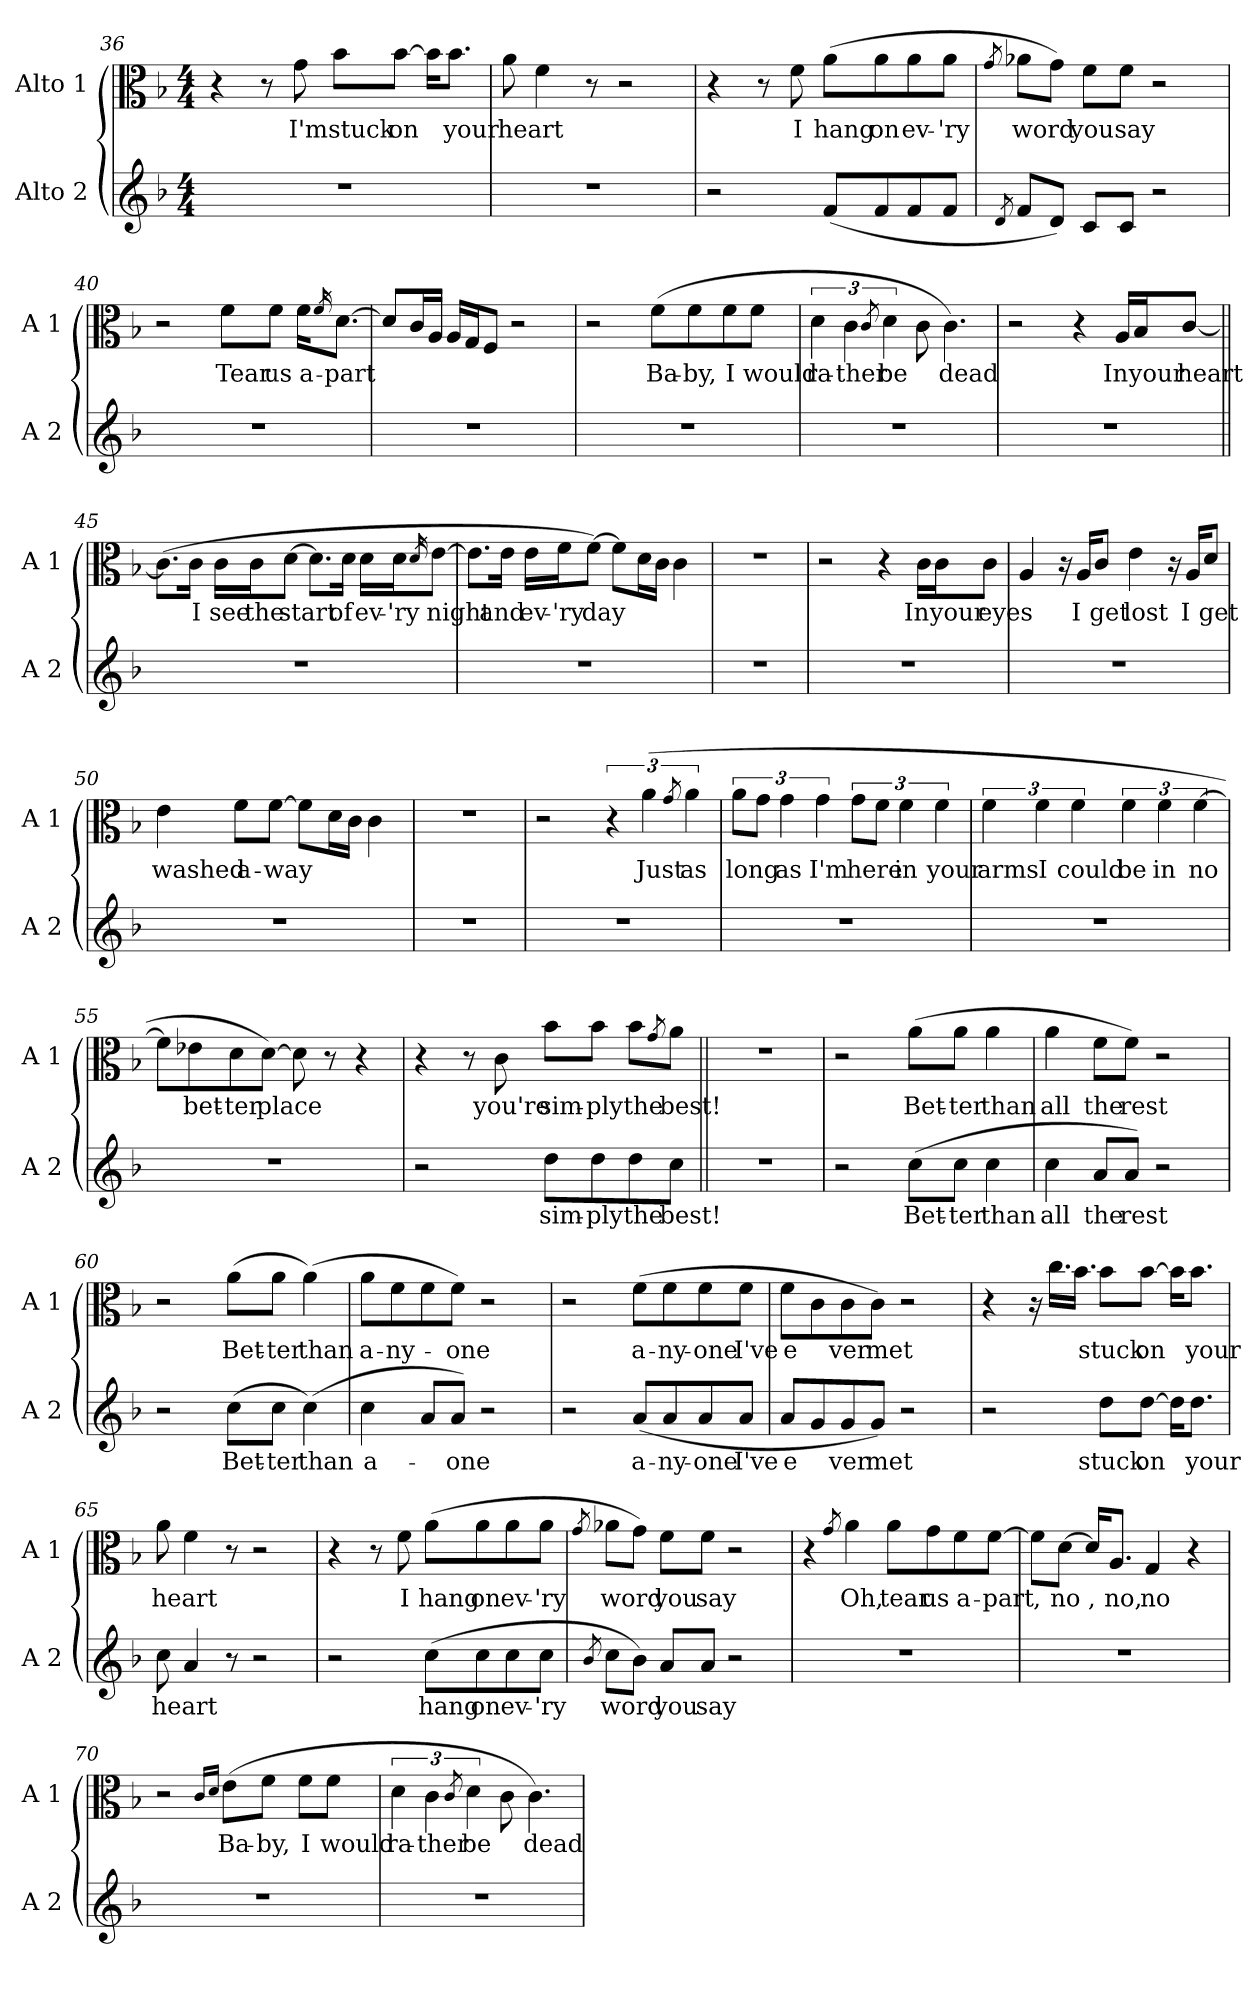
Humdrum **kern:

**kern	**text	**kern	**text
*part2	*part2	*part1	*part1
*staff2	*staff2	*staff1	*staff1
*I"Alto 2	*	*I"Alto 1	*
*I'A 2	*	*I'A 1	*
*clefG2	*	*clefC3	*
*k[b-]	*	*k[b-]	*
*F:	*	*F:	*
*M4/4	*	*M4/4	*
=36	=36	=36	=36
1r	.	4r	.
.	.	8r	.
!	!	!	!LO:LY:b
.	.	8g\	I'm
!	!	!	!LO:LY:b
.	.	8b-\L	stuck
!	!	!	!LO:LY:b
.	.	[8b-\J	on
.	.	16b-\KL]	.
!	!	!	!LO:LY:b
.	.	8.b-\J	your
=37	=37	=37	=37
!	!	!	!LO:LY:b
1r	.	8a\	heart
.	.	4f\	.
.	.	8r	.
.	.	2r	.
=38	=38	=38	=38
2r	.	4r	.
.	.	8r	.
!	!	!	!LO:LY:b
.	.	8f\	I
!	!	!	!LO:LY:b
(<8f/L	.	(>8a\L	hang
!	!	!	!LO:LY:b
8f/	.	8a\	on
!	!	!	!LO:LY:b
8f/	.	8a\	ev-
!	!	!	!LO:LY:b
8f/J	.	8a\J	-'ry
=39	=39	=39	=39
8qd/	.	8qg/	.
!	!	!	!LO:LY:b
8f/L	.	8a-X\L	word
8d/J)	.	8g\J)	.
!	!	!	!LO:LY:b
8c/L	.	8f\L	you
!	!	!	!LO:LY:b
8c/J	.	8f\J	say
2r	.	2r	.
=40	=40	=40	=40
1r	.	2r	.
!	!	!	!LO:LY:b
.	.	8f\L	Tear
!	!	!	!LO:LY:b
.	.	8f\J	us
!	!	!	!LO:LY:b
.	.	16f\KL	a-
.	.	16qf/	.
!	!	!	!LO:LY:b
.	.	[8.d\J	-part
=41	=41	=41	=41
1r	.	8d/L]	.
.	.	16c/L	.
.	.	16A/JJ	.
.	.	16A/LL	.
.	.	16G/J	.
.	.	8F/J	.
.	.	2r	.
=42	=42	=42	=42
1r	.	2r	.
!	!	!	!LO:LY:b
.	.	(>8f\L	Ba-
!	!	!	!LO:LY:b
.	.	8f\	-by,
!	!	!	!LO:LY:b
.	.	8f\	I
!	!	!	!LO:LY:b
.	.	8f\J	would
=43	=43	=43	=43
!	!	!	!LO:LY:b
1r	.	6d\	ra-
!	!	!	!LO:LY:b
.	.	6c\	-ther
.	.	8qc/	.
!	!	!	!LO:LY:b
.	.	6d\	be
.	.	8c\	.
!	!	!	!LO:LY:b
.	.	4.c\)	dead
=44	=44	=44	=44
1r	.	2r	.
.	.	4r	.
!	!	!	!LO:LY:b
.	.	16A/LL	In
!	!	!	!LO:LY:b
.	.	16B-/J	your
!	!	!	!LO:LY:b
.	.	[8c/J	heart
=45||	=45||	=45||	=45||
1r	.	(>8.c\L]	.
!	!	!	!LO:LY:b
.	.	16c\Jk	I
!	!	!	!LO:LY:b
.	.	16c\LL	see
!	!	!	!LO:LY:b
.	.	16c\J	the
!	!	!	!LO:LY:b
.	.	[8d\J	start
.	.	8.d\L]	.
!	!	!	!LO:LY:b
.	.	16d\Jk	of
!	!	!	!LO:LY:b
.	.	16d\LL	ev-
!	!	!	!LO:LY:b
.	.	16d\J	-'ry
.	.	16qd/	.
!	!	!	!LO:LY:b
.	.	[8e\J	night
=46	=46	=46	=46
1r	.	8.e\L]	.
!	!	!	!LO:LY:b
.	.	16e\Jk	and
!	!	!	!LO:LY:b
.	.	16e\LL	ev-
!	!	!	!LO:LY:b
.	.	16f\J	-'ry
!	!	!	!LO:LY:b
.	.	[8f\J)	day
.	.	8f\L]	.
.	.	16d\L	.
.	.	16c\JJ	.
!	!	!	!LO:LY:b
.	.	4c\	.
=47	=47	=47	=47
1r	.	1r	.
=48	=48	=48	=48
1r	.	2r	.
.	.	4r	.
!	!	!	!LO:LY:b
.	.	16c\LL	In
!	!	!	!LO:LY:b
.	.	16c\J	your
!	!	!	!LO:LY:b
.	.	8c\J	eyes
=49	=49	=49	=49
1r	.	4A/	.
.	.	16r	.
!	!	!	!LO:LY:b
.	.	16A/KL	I
!	!	!	!LO:LY:b
.	.	8c/J	get
!	!	!LO:N:head=solid	!LO:LY:b
.	.	4e\	lost
.	.	16r	.
!	!	!	!LO:LY:b
.	.	16A/KL	I
!	!	!	!LO:LY:b
.	.	8d/J	get
=50	=50	=50	=50
!	!	!	!LO:LY:b
1r	.	4e\	washed
!	!	!	!LO:LY:b
.	.	8f\L	a-
!	!	!	!LO:LY:b
.	.	[8f\J	-way
.	.	8f\L]	.
.	.	16d\L	.
.	.	16c\JJ	.
!	!	!	!LO:LY:b
.	.	4c\	.
=51	=51	=51	=51
1r	.	1r	.
=52	=52	=52	=52
1r	.	2r	.
.	.	6r	.
!	!	!	!LO:LY:b
.	.	(>6a\	Just
.	.	8qg/	.
!	!	!	!LO:LY:b
.	.	6a\	as
=53	=53	=53	=53
!	!	!	!LO:LY:b
1r	.	12a\L	long
.	.	12g\J	.
!	!	!	!LO:LY:b
.	.	6g\	as
!	!	!	!LO:LY:b
.	.	6g\	I'm
!	!	!	!LO:LY:b
.	.	12g\L	here
.	.	12f\J	.
!	!	!	!LO:LY:b
.	.	6f\	in
!	!	!	!LO:LY:b
.	.	6f\	your
=54	=54	=54	=54
!	!	!	!LO:LY:b
1r	.	6f\	arms
!	!	!	!LO:LY:b
.	.	6f\	I
!	!	!	!LO:LY:b
.	.	6f\	could
!	!	!	!LO:LY:b
.	.	6f\	be
!	!	!	!LO:LY:b
.	.	6f\	in
!	!	!	!LO:LY:b
.	.	[6f\	no
=55	=55	=55	=55
1r	.	8f\L]	.
!	!	!LO:N:head=solid	!LO:LY:b
.	.	8e-X\	bet-
!	!	!LO:N:head=solid	!LO:LY:b
.	.	8d\	-ter
!	!	!LO:N:head=solid	!LO:LY:b
.	.	[8d\J)	place
!	!	!LO:N:head=solid	!
.	.	8d\]	.
.	.	8r	.
.	.	4r	.
=56	=56	=56	=56
2r	.	4r	.
.	.	8r	.
!	!	!	!LO:LY:b
.	.	8c\	you're
!	!LO:LY:b	!	!LO:LY:b
8dd\L	sim-	8b-\L	sim-
!	!LO:LY:b	!	!LO:LY:b
8dd\	-ply	8b-\J	-ply
!	!LO:LY:b	!	!LO:LY:b
8dd\	the	8b-\L	the
.	.	8qg/	.
!	!LO:LY:b	!	!LO:LY:b
8cc\J	best!	8a\J	best!
=57||	=57||	=57||	=57||
1r	.	1r	.
=58	=58	=58	=58
2r	.	2r	.
!	!LO:LY:b	!	!LO:LY:b
(>8cc\L	Bet-	(>8a\L	Bet-
!	!LO:LY:b	!	!LO:LY:b
8cc\J	-ter	8a\J	-ter
!	!LO:LY:b	!	!LO:LY:b
4cc\	than	4a\	than
=59	=59	=59	=59
!	!LO:LY:b	!	!LO:LY:b
4cc\	all	4a\	all
!	!LO:LY:b	!	!LO:LY:b
8a/L	the	8f\L	the
!	!LO:LY:b	!	!LO:LY:b
8a/J)	rest	8f\J)	rest
2r	.	2r	.
=60	=60	=60	=60
2r	.	2r	.
!	!LO:LY:b	!	!LO:LY:b
(>8cc\L	Bet-	(>8a\L	Bet-
!	!LO:LY:b	!	!LO:LY:b
8cc\J	-ter	8a\J	-ter
!	!LO:LY:b	!	!LO:LY:b
(>4cc\)	than	(>4a\)	than
=61	=61	=61	=61
!	!LO:LY:b	!	!LO:LY:b
4cc\	a-	8a\L	a-
!	!	!	!LO:LY:b
.	.	8f\	-ny-
8a/L	.	8f\	.
!	!LO:LY:b	!	!LO:LY:b
8a/J)	-one	8f\J)	-one
2r	.	2r	.
=62	=62	=62	=62
2r	.	2r	.
!	!LO:LY:b	!	!LO:LY:b
(<8a/L	a-	(>8f\L	a-
!	!LO:LY:b	!	!LO:LY:b
8a/	-ny-	8f\	-ny-
!	!LO:LY:b	!	!LO:LY:b
8a/	-one	8f\	-one
!	!LO:LY:b	!	!LO:LY:b
8a/J	I've	8f\J	I've
=63	=63	=63	=63
!	!LO:LY:b	!	!LO:LY:b
8a/L	e	8f\L	e
8g/	.	8c\	.
!	!LO:LY:b	!	!LO:LY:b
8g/	ver	8c\	ver
!	!LO:LY:b	!	!LO:LY:b
8g/J)	met	8c\J)	met
2r	.	2r	.
=64	=64	=64	=64
2r	.	4r	.
.	.	16r	.
.	.	16.cc\LL	.
.	.	16.b-\JJ	.
!	!LO:LY:b	!	!LO:LY:b
8dd\L	stuck	8b-\L	stuck
!	!LO:LY:b	!	!LO:LY:b
[8dd\J	on	[8b-\J	on
16dd\KL]	.	16b-\KL]	.
!	!LO:LY:b	!	!LO:LY:b
8.dd\J	your	8.b-\J	your
=65	=65	=65	=65
!	!LO:LY:b	!	!LO:LY:b
8cc\	heart	8a\	heart
4a/	.	4f\	.
8r	.	8r	.
2r	.	2r	.
=66	=66	=66	=66
2r	.	4r	.
.	.	8r	.
!	!	!	!LO:LY:b
.	.	8f\	I
!	!LO:LY:b	!	!LO:LY:b
(>8cc\L	hang	(>8a\L	hang
!	!LO:LY:b	!	!LO:LY:b
8cc\	on	8a\	on
!	!LO:LY:b	!	!LO:LY:b
8cc\	ev-	8a\	ev-
!	!LO:LY:b	!	!LO:LY:b
8cc\J	-'ry	8a\J	-'ry
=67	=67	=67	=67
8qb-/	.	8qg/	.
!	!LO:LY:b	!	!LO:LY:b
8cc\L	word	8a-X\L	word
8b-\J)	.	8g\J)	.
!	!LO:LY:b	!	!LO:LY:b
8a/L	you	8f\L	you
!	!LO:LY:b	!	!LO:LY:b
8a/J	say	8f\J	say
2r	.	2r	.
=68	=68	=68	=68
1r	.	4r	.
.	.	8qg/	.
!	!	!	!LO:LY:b
.	.	4a\	Oh,
!	!	!	!LO:LY:b
.	.	8a\L	tear
!	!	!	!LO:LY:b
.	.	8g\	us
!	!	!	!LO:LY:b
.	.	8f\	a-
!	!	!	!LO:LY:b
.	.	[8f\J	-part
=69	=69	=69	=69
!	!	!	!LO:LY:b
1r	.	8f\L]	,
!	!	!	!LO:LY:b
.	.	[8d\J	no
!	!	!	!LO:LY:b
.	.	16d/KL]	,
!	!	!	!LO:LY:b
.	.	8.A/J	no,
!	!	!	!LO:LY:b
.	.	4G/	no
.	.	4r	.
=70	=70	=70	=70
1r	.	2r	.
.	.	16qc/LL	.
.	.	16qd/JJ	.
!	!	!	!LO:LY:b
.	.	(>8e\L	Ba-
!	!	!	!LO:LY:b
.	.	8f\J	-by,
!	!	!	!LO:LY:b
.	.	8f\L	I
!	!	!	!LO:LY:b
.	.	8f\J	would
=71	=71	=71	=71
!	!	!	!LO:LY:b
1r	.	6d\	ra-
!	!	!	!LO:LY:b
.	.	6c\	-ther
.	.	8qc/	.
!	!	!	!LO:LY:b
.	.	6d\	be
.	.	8c\	.
!	!	!	!LO:LY:b
.	.	4.c\)	dead
=	=	=	=
*-	*-	*-	*-
